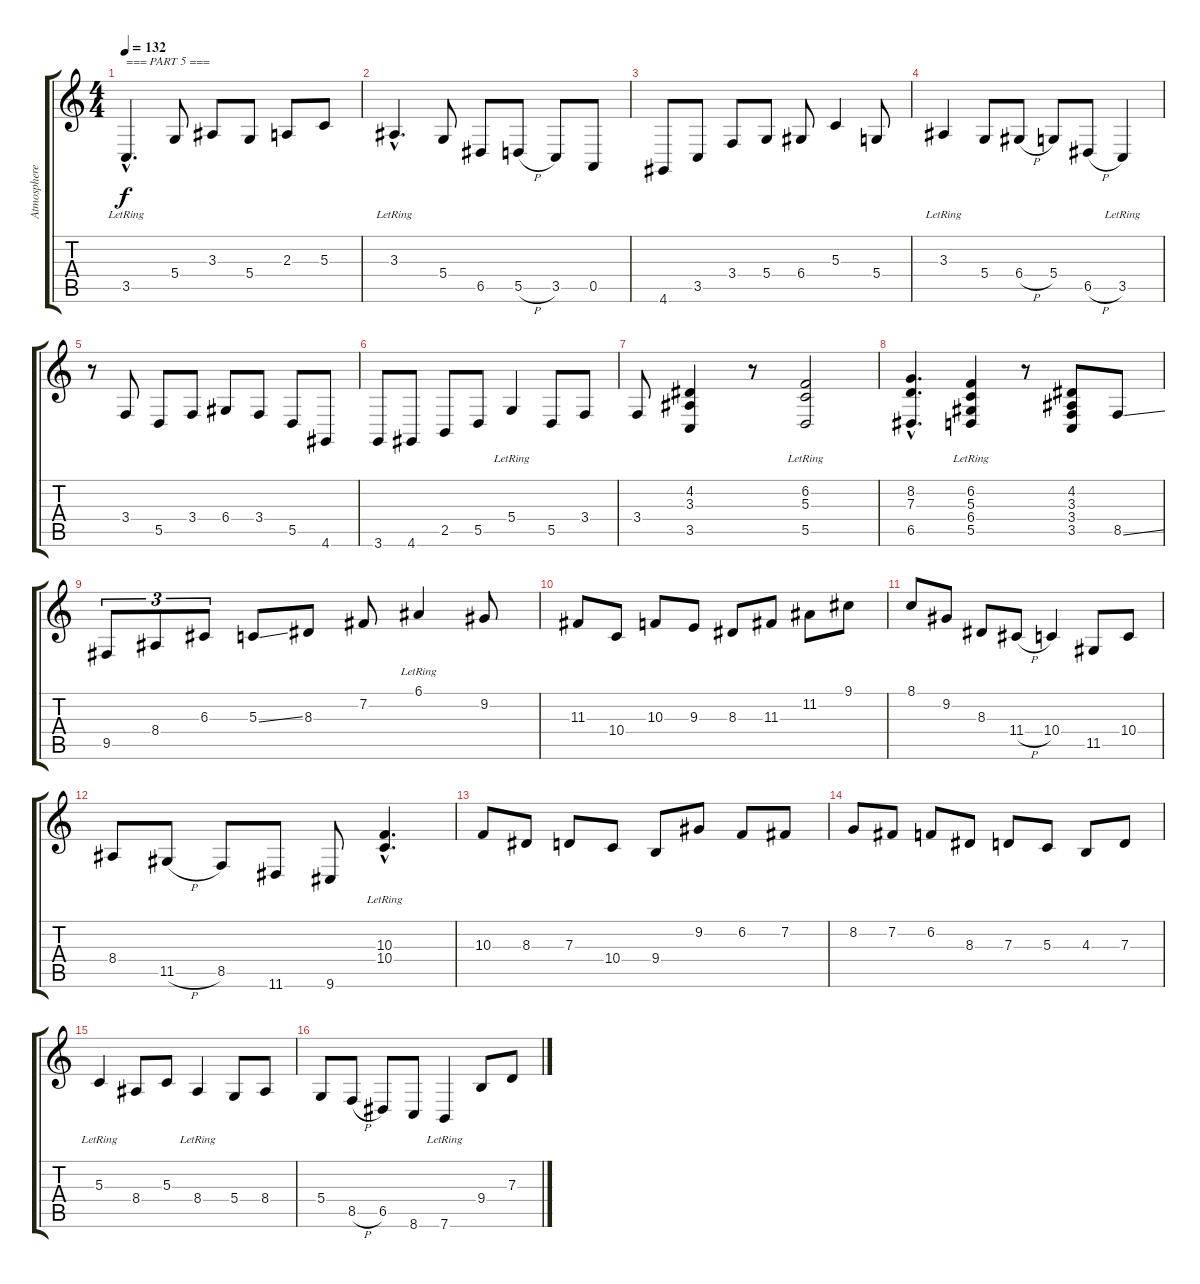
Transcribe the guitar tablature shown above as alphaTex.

\track ("Atmosphere" "Atmosphere") {instrument voiceoohs}
\staff {score tabs}
\tuning (E4 B3 G3 D3 A2 E2) {hide}
\ts (4 4)
\tempo 132
\clef g2
\ks c
3.5{hac lr}.4{d txt "=== PART 5 ===" dy f volume 12 instrument acousticguitarsteel} 5.4.8 3.3.8 5.4.8 2.3.8 5.3.8 |
3.3{hac lr}.4{d} 5.4.8 6.5.8 5.5{h}.8 3.5.8 0.5.8 |
4.6.8 3.5.8 3.4.8 5.4.8 6.4.8 5.3.4 5.4.8 |
3.3{lr}.4 5.4.8 6.4{h}.8 5.4.8 6.5{h}.8 3.5{lr}.4 |
r.8 3.4.8 5.5.8 3.4.8 6.4.8 3.4.8 5.5.8 4.6.8 |
3.6.8 4.6.8 2.5.8 5.5.8 5.4{lr}.4 5.5.8 3.4.8 |
3.4.8 (4.2 3.3 3.5).4 r.8 (6.2{lr} 5.3 5.5).2 |
(8.2{hac} 7.3{hac} 6.5{hac}).4{d} (6.2 5.3 6.4 5.5{lr}).4 r.8 (4.2 3.3 3.4 3.5).8 8.5{ss}.8 |
9.5.8{tu (3 2)} 8.4.8{tu (3 2)} 6.3.8{tu (3 2)} 5.3{ss}.8 8.3.8 7.2.8 6.1{lr}.4 9.2.8 |
11.3.8 10.4.8 10.3.8 9.3.8 8.3.8 11.3.8 11.2.8 9.1.8 |
8.1.8 9.2.8 8.3.8 11.4{h}.8 10.4.4 11.5.8 10.4.8 |
8.4.8 11.5{h}.8 8.5.8 11.6.8 9.6.8 (10.3{hac lr} 10.4{hac lr}).4{d} |
10.3.8 8.3.8 7.3.8 10.4.8 9.4.8 9.2.8 6.2.8 7.2.8 |
8.2.8 7.2.8 6.2.8 8.3.8 7.3.8 5.3.8 4.3.8 7.3.8 |
5.3{lr}.4 8.4.8 5.3.8 8.4{lr}.4 5.4.8 8.4.8 |
5.4.8 8.5{h}.8 6.5.8 8.6.8 7.6{lr}.4 9.4.8 7.3.8
